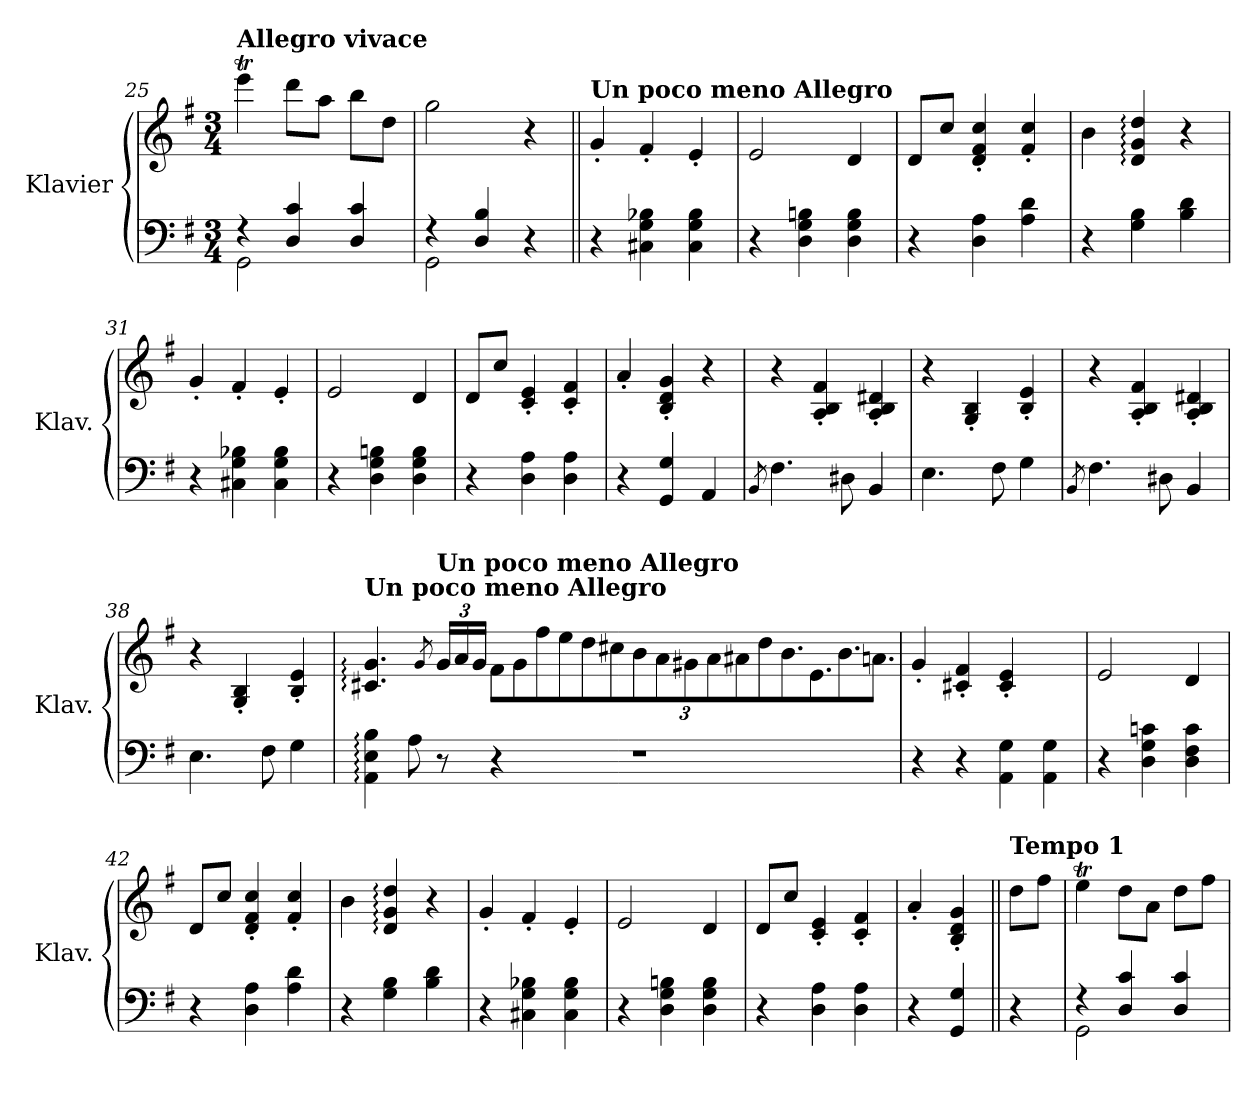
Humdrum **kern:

**kern	**kern
*part1	*part1
*staff2	*staff1
*I"Klavier	*
*I'Klav.	*
*clefF4	*clefG2
*k[f#]	*k[f#]
*M3/4	*M3/4
=25	=25
*^	*
!	!	!LO:TX:a:B:t=Allegro vivace
4r	2GG\	4eeeT\
4D/ 4c/	.	8ddd\L
.	.	8aa\J
4D/ 4c/	4ryy	8bb\L
.	.	8dd\J
=26	=26	=26
4r	2GG\	2gg\
4D/ 4B/	.	.
4r	4ryy	4r
=27||	=27||	=27||
!	!	!LO:TX:a:B:t=Un poco meno Allegro
*v	*v	*
4r	4g'/
4C#X\ 4G\ 4B-X\	4f#'/
4C#\ 4G\ 4B-\	4e'/
=28	=28
4r	2e/
4D\ 4G\ 4Bn\	.
4D\ 4G\ 4B\	4d/
=29	=29
4r	8d/L
.	8cc/J
4D\ 4A\	4d/' 4f#/' 4cc/'
4A\ 4d\	4f#/' 4cc/'
=30	=30
4r	4b\
4G\ 4B\	4d/: 4g/: 4dd/:
4B\ 4d\	4r
!!LO:LB:g=z
=31	=31
4r	4g'/
4C#X\ 4G\ 4B-X\	4f#'/
4C#\ 4G\ 4B-\	4e'/
=32	=32
4r	2e/
4D\ 4G\ 4Bn\	.
4D\ 4G\ 4B\	4d/
=33	=33
4r	8d/L
.	8cc/J
4D\ 4A\	4c/' 4e/'
4D\ 4A\	4c/' 4f#/'
=34	=34
4r	4a'/
4GG/ 4G/	4B/' 4d/' 4g/'
4AA/	4r
=35	=35
8qBB/	.
4.F#\	4r
.	4A/' 4B/' 4f#/'
8D#X\	.
4BB/	4A/' 4B/' 4d#X/'
=36	=36
4.E\	4r
.	4G/' 4B/'
8F#\	.
4G\	4B/' 4e/'
=37	=37
8qBB/	.
4.F#\	4r
.	4A/' 4B/' 4f#/'
8D#X\	.
4BB/	4A/' 4B/' 4d#X/'
=38	=38
4.E\	4r
.	4G/' 4B/'
8F#\	.
4G\	4B/' 4e/'
!!LO:PB:g=z
=39	=39
!	!LO:TX:a:B:t=Un poco meno Allegro
4AA\: 4E\: 4B\:	4.c#X/: 4.g/:
8A\	.
.	8qg!/
*	*Xbrackettup
!	!LO:TX:a:B:t=Un poco meno Allegro
8r	24g!/LL
.	24a!/
.	24g!/JJ
4r	12f#!\L
.	12g!\
.	12ff#!\
4ryy	12ee!\
.	12dd!\
.	12cc#X!\
1r	12b!\
.	12a!\
.	12g#X!\
.	12a!\
.	12a#X!\
.	12dd!\
.	12.b!\
.	12.e!\
.	12.b!\
.	12.an!\J
=40	=40
4r	4g'/
4r	4c#X/' 4f#/'
4AA\ 4G\	4c#/' 4e/'
4AA\ 4G\	4ryy
=41	=41
4r	2e/
4D\ 4G\ 4cn\	.
4D\ 4F#\ 4c\	4d/
=42	=42
4r	8d/L
.	8cc/J
4D\ 4A\	4d/' 4f#/' 4cc/'
4A\ 4d\	4f#/' 4cc/'
=43	=43
4r	4b\
4G\ 4B\	4d/: 4g/: 4dd/:
4B\ 4d\	4r
!!LO:LB:g=z
=44	=44
4r	4g'/
4C#X\ 4G\ 4B-X\	4f#'/
4C#\ 4G\ 4B-\	4e'/
=45	=45
4r	2e/
4D\ 4G\ 4Bn\	.
4D\ 4G\ 4B\	4d/
=46	=46
4r	8d/L
.	8cc/J
4D\ 4A\	4c/' 4e/'
4D\ 4A\	4c/' 4f#/'
=47	=47
4r	4a'/
4GG/ 4G/	4B/' 4d/' 4g/'
=48||	=48||
!	!LO:TX:a:B:t=Tempo 1
4r	8dd\L
.	8ff#\J
=49	=49
*^	*
4r	2GG\	4eeT\
4D/ 4c/	.	8dd\L
.	.	8a\J
4D/ 4c/	4ryy	8dd\L
.	.	8ff#\J
*v	*v	*
=	=
*-	*-
